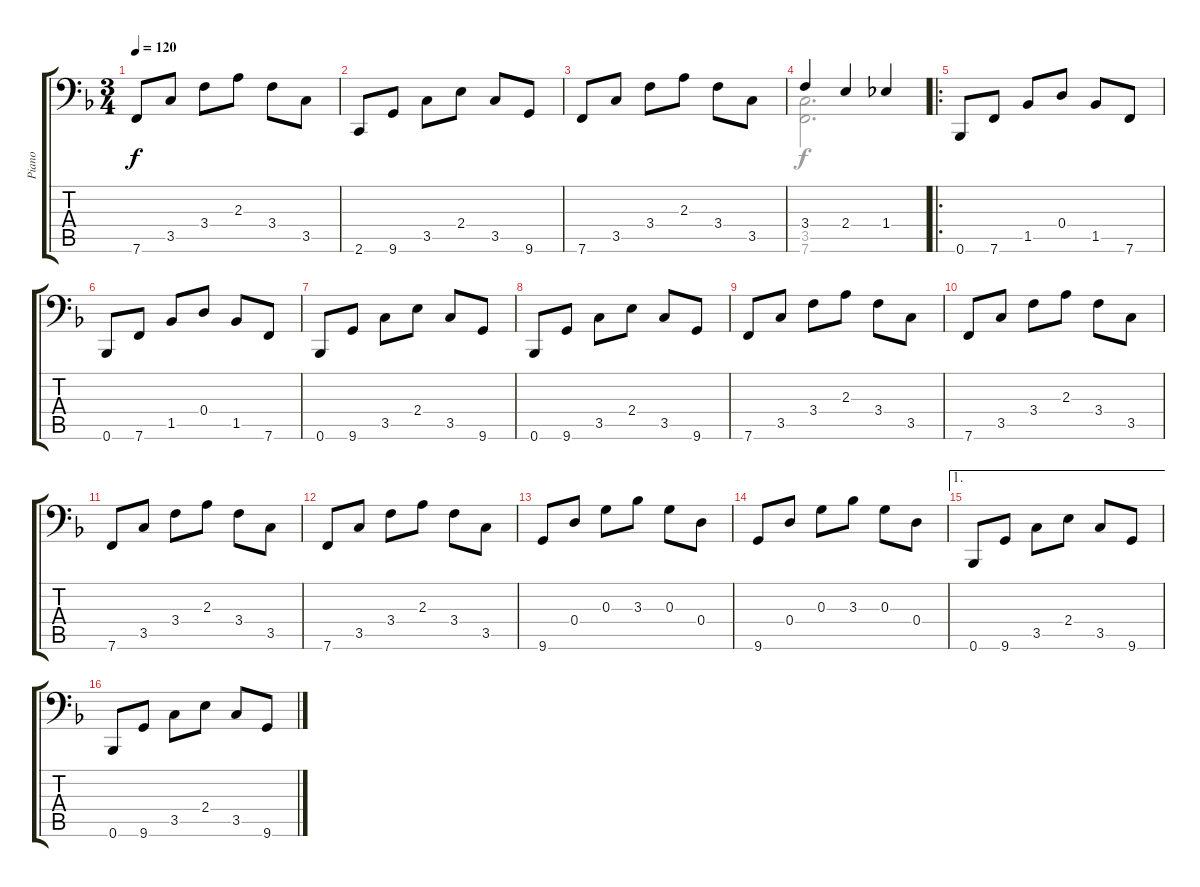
\track ("Piano" "Piano") {instrument brightacousticpiano}
\staff {score tabs}
\tuning (E4 B3 G3 D3 A2 Bb1) {hide}
\voice
\ts (3 4)
\tempo 120
\clef f4
\ks f
7.6.8{dy f} 3.5.8 3.4.8 2.3.8 3.4.8 3.5.8 |
2.6.8 9.6.8 3.5.8 2.4.8 3.5.8 9.6.8 |
7.6.8 3.5.8 3.4.8 2.3.8 3.4.8 3.5.8 |
3.4.4 2.4.4 1.4.4 |
\ro
0.6.8 7.6.8 1.5.8 0.4.8 1.5.8 7.6.8 |
0.6.8 7.6.8 1.5.8 0.4.8 1.5.8 7.6.8 |
0.6.8 9.6.8 3.5.8 2.4.8 3.5.8 9.6.8 |
0.6.8 9.6.8 3.5.8 2.4.8 3.5.8 9.6.8 |
7.6.8 3.5.8 3.4.8 2.3.8 3.4.8 3.5.8 |
7.6.8 3.5.8 3.4.8 2.3.8 3.4.8 3.5.8 |
7.6.8 3.5.8 3.4.8 2.3.8 3.4.8 3.5.8 |
7.6.8 3.5.8 3.4.8 2.3.8 3.4.8 3.5.8 |
9.6.8 0.4.8 0.3.8 3.3.8 0.3.8 0.4.8 |
9.6.8 0.4.8 0.3.8 3.3.8 0.3.8 0.4.8 |
\ae 1
0.6.8 9.6.8 3.5.8 2.4.8 3.5.8 9.6.8 |
0.6.8 9.6.8 3.5.8 2.4.8 3.5.8 9.6.8
\voice
\clef f4
\ottava regular
\simile none
\ks f
|
|
|
(3.5 7.6).2{d} |
|
|
|
|
|
|
|
|
|
|
|
